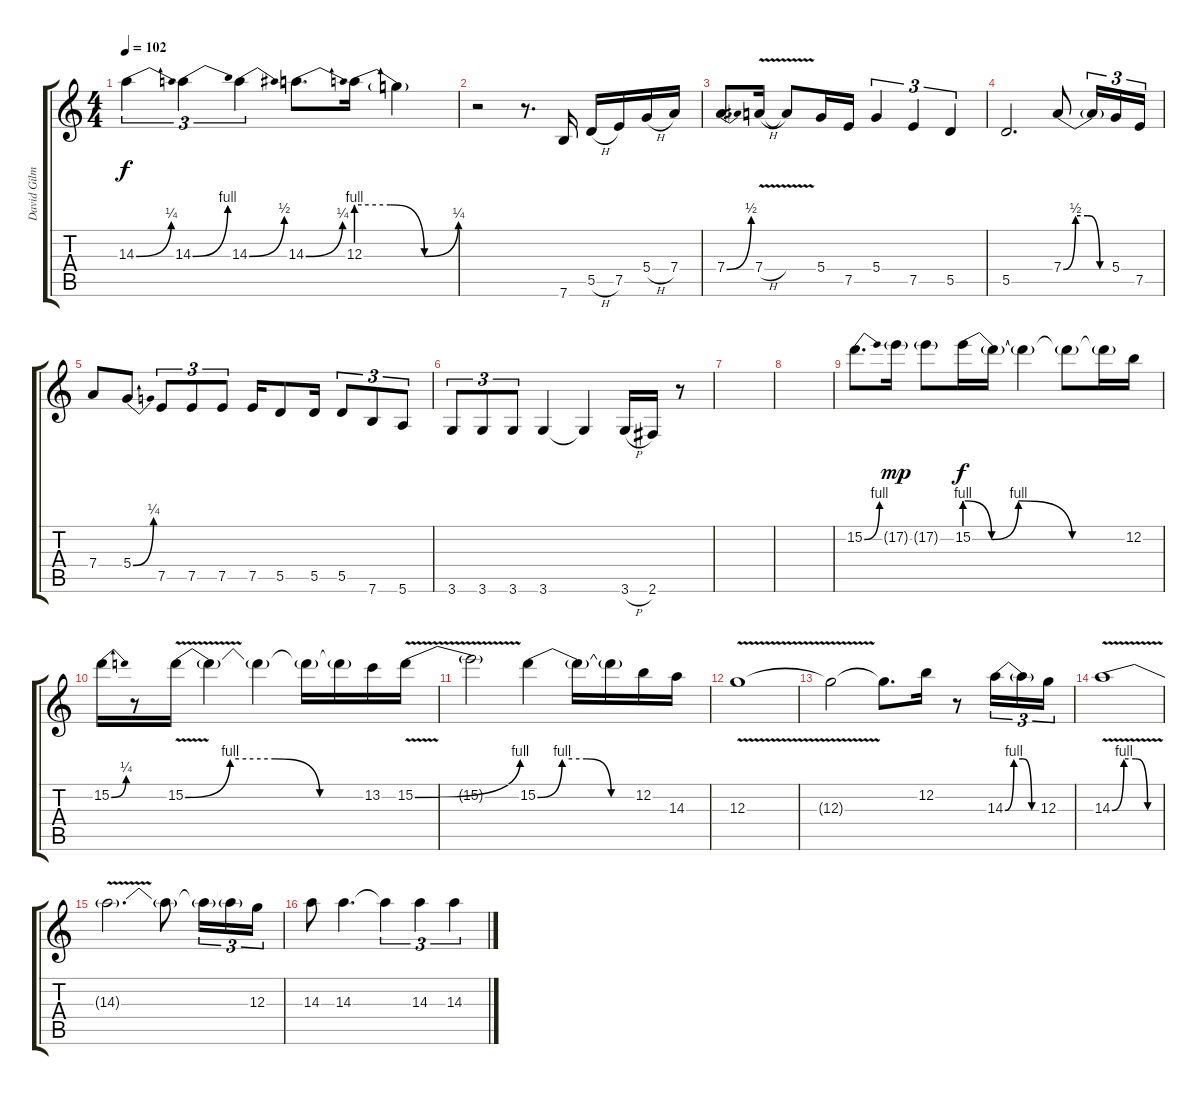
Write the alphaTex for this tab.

\track ("David Gilmour / Talkbox" "David Gilm") {instrument distortionguitar}
\staff {score tabs}
\tuning (E4 B3 G3 D3 A2 E2) {hide}
\ts (4 4)
\tempo 102
\clef g2
\ks c
14.3{be (bend 0 0 60 1)}.4{tu (3 2) dy f} 14.3{be (bend 0 0 60 4)}.4{tu (3 2)} 14.3{be (bend 0 0 60 2)}.4{tu (3 2)} 14.3{be (bend 0 0 60 1)}.8{d} 12.3{be (custom 0 4 20 4 40 0 60 1)}.16 12.3{t}.4 |
r.2 r.8{d} 7.6.16 5.5{h}.16 7.5.16 5.4{h}.16 7.4.16 |
7.4{be (bend 0 0 60 2)}.8{d} 7.4{v h}.16 7.4{t}.8 5.4.16 7.5.16 5.4.4{tu (3 2)} 7.5.4{tu (3 2)} 5.5.4{tu (3 2)} |
5.5.2{d} 7.4{be (custom 0 0 15 2 30 2 45 0 60 0)}.8 7.4{t}.16{tu (3 2)} 5.4.16{tu (3 2)} 7.5.16{tu (3 2)} |
7.4.8 5.4{be (bend 0 0 60 1)}.8 7.5.8{tu (3 2)} 7.5.8{tu (3 2)} 7.5.8{tu (3 2)} 7.5.16 5.5.8 5.5.16 5.5.8{tu (3 2)} 7.6.8{tu (3 2)} 5.6.8{tu (3 2)} |
3.6.8{tu (3 2)} 3.6.8{tu (3 2)} 3.6.8{tu (3 2)} 3.6.4 3.6{t}.4 3.6{h}.16 2.6.16 r.8 |
|
|
15.2{be (bend 0 0 60 4)}.8{d} 17.2{g}.16{dy mp} 17.2{g}.8 15.2{be (custom 0 4 10 0 20 4 40 0 60 0)}.16{dy f} 15.2{t}.16 15.2{t}.4 15.2{t}.8 15.2{t}.16 12.2.16 |
15.2{be (bend 0 0 60 1)}.16 r.8 15.2{be (custom 0 0 15 4 30 4 45 0 60 0) v}.16 15.2{t}.4 15.2{t}.4 15.2{t}.16 15.2{t}.16 13.2.16 15.2{be (bend 0 0 60 4) v}.16 |
15.2{t}.2 15.2{be (custom 0 0 15 4 30 4 45 0 60 0)}.4 15.2{t}.16 15.2{t}.16 12.2.16 14.3.16 |
12.3{v}.1 |
12.3{t}.2 12.3{t}.8{d} 12.2.16 r.8 14.3{be (custom 0 0 15 4 30 4 45 0 60 0)}.16{tu (3 2)} 14.3{t}.16{tu (3 2)} 12.3.16{tu (3 2)} |
14.3{be (custom 0 0 15 4 30 4 45 0 60 0) v}.1 |
14.3{t}.2{d} 14.3{t}.8 14.3{t}.16{tu (3 2)} 14.3{t}.16{tu (3 2)} 12.3.16{tu (3 2)} |
14.3.8 14.3.4{d} 14.3{t}.4{tu (3 2)} 14.3.4{tu (3 2)} 14.3.4{tu (3 2)}
